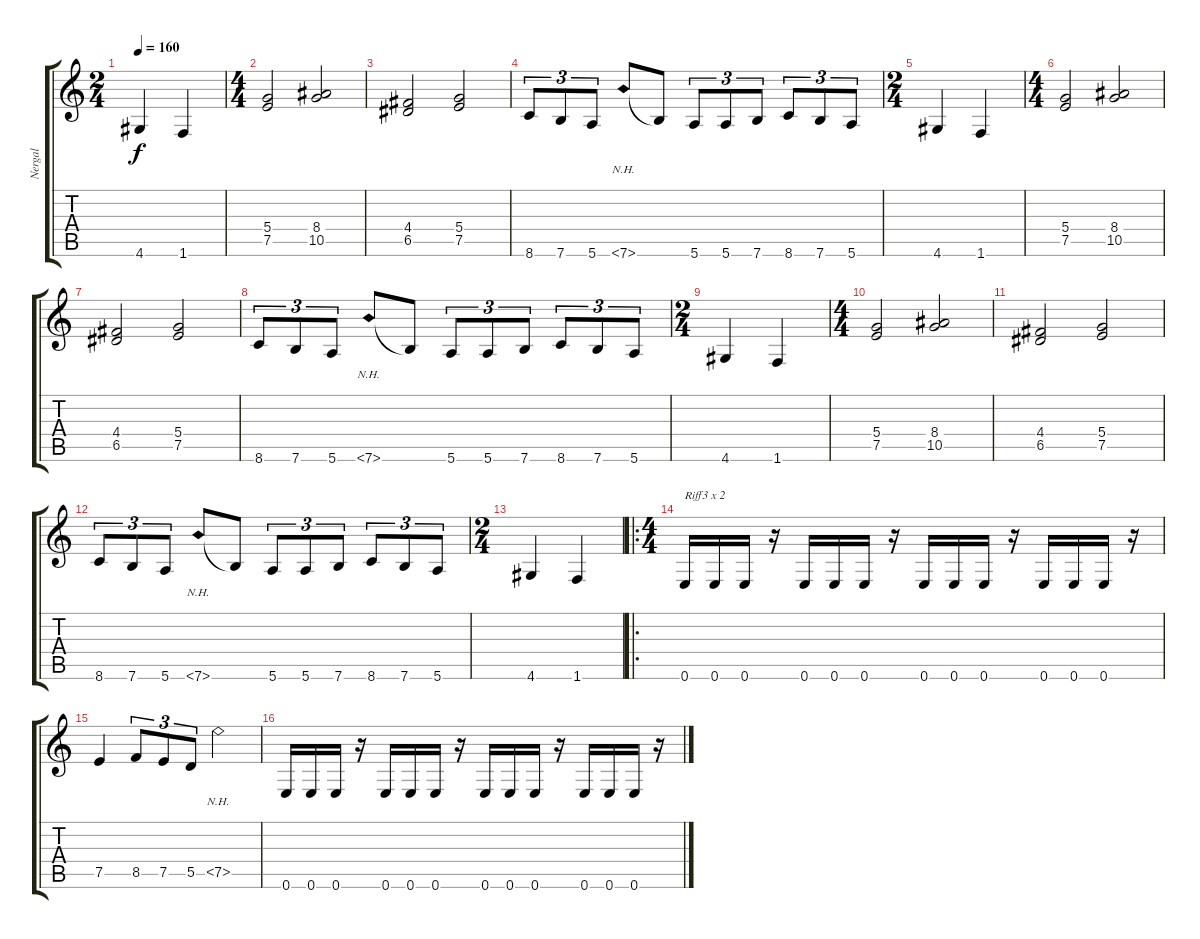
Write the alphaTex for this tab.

\track ("Nergal" "Nergal") {instrument distortionguitar}
\staff {score tabs}
\tuning (E4 B3 G3 D3 A2 E2) {hide}
\ts (2 4)
\tempo 160
\clef g2
\ks c
4.6.4{dy f} 1.6.4 |
\ts (4 4)
(5.4 7.5).2 (8.4 10.5).2 |
(4.4 6.5).2 (5.4 7.5).2 |
8.6.8{tu (3 2)} 7.6.8{tu (3 2)} 5.6.8{tu (3 2)} 7.6{nh}.8 7.6{t}.8 5.6.8{tu (3 2)} 5.6.8{tu (3 2)} 7.6.8{tu (3 2)} 8.6.8{tu (3 2)} 7.6.8{tu (3 2)} 5.6.8{tu (3 2)} |
\ts (2 4)
4.6.4 1.6.4 |
\ts (4 4)
(5.4 7.5).2 (8.4 10.5).2 |
(4.4 6.5).2 (5.4 7.5).2 |
8.6.8{tu (3 2)} 7.6.8{tu (3 2)} 5.6.8{tu (3 2)} 7.6{nh}.8 7.6{t}.8 5.6.8{tu (3 2)} 5.6.8{tu (3 2)} 7.6.8{tu (3 2)} 8.6.8{tu (3 2)} 7.6.8{tu (3 2)} 5.6.8{tu (3 2)} |
\ts (2 4)
4.6.4 1.6.4 |
\ts (4 4)
(5.4 7.5).2 (8.4 10.5).2 |
(4.4 6.5).2 (5.4 7.5).2 |
8.6.8{tu (3 2)} 7.6.8{tu (3 2)} 5.6.8{tu (3 2)} 7.6{nh}.8 7.6{t}.8 5.6.8{tu (3 2)} 5.6.8{tu (3 2)} 7.6.8{tu (3 2)} 8.6.8{tu (3 2)} 7.6.8{tu (3 2)} 5.6.8{tu (3 2)} |
\ts (2 4)
4.6.4 1.6.4 |
\ro
\ts (4 4)
0.6.16{txt "Riff3 x 2"} 0.6.16 0.6.16 r.16 0.6.16 0.6.16 0.6.16 r.16 0.6.16 0.6.16 0.6.16 r.16 0.6.16 0.6.16 0.6.16 r.16 |
7.5.4 8.5.8{tu (3 2)} 7.5.8{tu (3 2)} 5.5.8{tu (3 2)} 7.5{nh}.2 |
0.6.16 0.6.16 0.6.16 r.16 0.6.16 0.6.16 0.6.16 r.16 0.6.16 0.6.16 0.6.16 r.16 0.6.16 0.6.16 0.6.16 r.16
